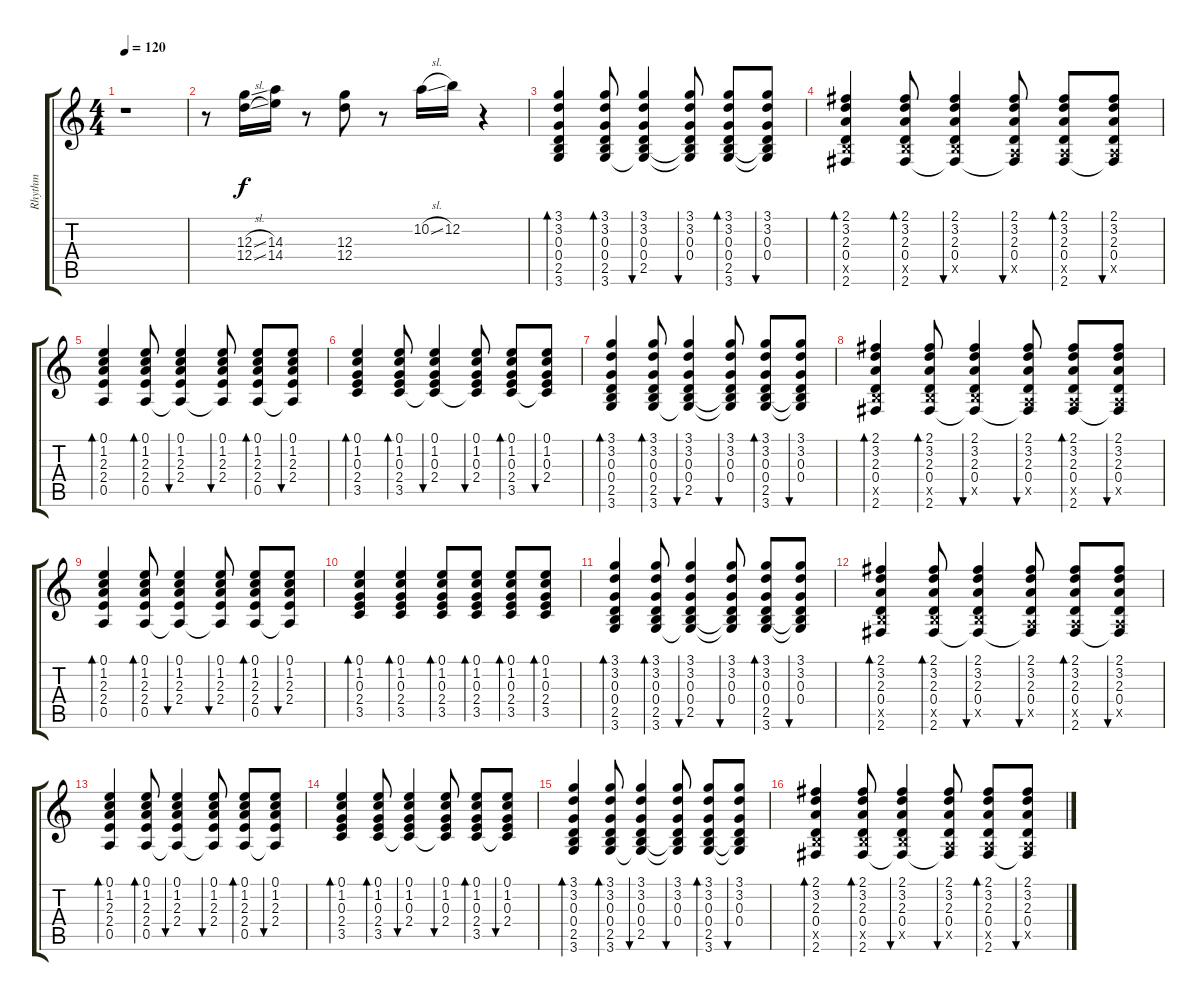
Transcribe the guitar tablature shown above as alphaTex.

\track ("Rhythm" "Rhythm") {instrument overdrivenguitar}
\staff {score tabs}
\tuning (E4 B3 G3 D3 A2 E2) {hide}
\ts (4 4)
\tempo 120
\clef g2
\ks c
r.1{dy f} |
r.8 (12.3{sl} 12.4{sl}).16 (14.3 14.4).16 r.8 (12.3 12.4).8 r.8 10.2{sl}.16 12.2.16 r.4 |
(3.1 3.2 0.3 0.4 2.5 3.6).4{bd 30 volume 7} (3.1 3.2 0.3 0.4 2.5 3.6).8{bd 30} (3.1 3.2 0.3 0.4 2.5 3.6{t}).4{bu 30} (3.1 3.2 0.3 0.4 2.5{t} 3.6{t}).8{bu 30} (3.1 3.2 0.3 0.4 2.5 3.6).8{bd 30} (3.1 3.2 0.3 0.4 2.5{t} 3.6{t}).8{bu 30} |
(2.1 3.2 2.3 0.4 2.5{x} 2.6).4{bd 30} (2.1 3.2 2.3 0.4 2.5{x} 2.6).8{bd 30} (2.1 3.2 2.3 0.4 2.5{x} 2.6{t}).4{bu 30} (2.1 3.2 2.3 0.4 0.5{x} 2.6{t}).8{bu 30} (2.1 3.2 2.3 0.4 0.5{x} 2.6).8{bd 30} (2.1 3.2 2.3 0.4 0.5{x} 2.6{t}).8{bu 30} |
(0.1 1.2 2.3 2.4 0.5).4{bd 30} (0.1 1.2 2.3 2.4 0.5).8{bd 30} (0.1 1.2 2.3 2.4 0.5{t}).4{bu 30} (0.1 1.2 2.3 2.4 0.5{t}).8{bu 30} (0.1 1.2 2.3 2.4 0.5).8{bd 30} (0.1 1.2 2.3 2.4 0.5{t}).8{bu 30} |
(0.1 1.2 0.3 2.4 3.5).4{bd 30} (0.1 1.2 0.3 2.4 3.5).8{bd 30} (0.1 1.2 0.3 2.4 3.5{t}).4{bu 30} (0.1 1.2 0.3 2.4 3.5{t}).8{bu 30} (0.1 1.2 0.3 2.4 3.5).8{bd 30} (0.1 1.2 0.3 2.4 3.5{t}).8{bu 30} |
(3.1 3.2 0.3 0.4 2.5 3.6).4{bd 30} (3.1 3.2 0.3 0.4 2.5 3.6).8{bd 30} (3.1 3.2 0.3 0.4 2.5 3.6{t}).4{bu 30} (3.1 3.2 0.3 0.4 2.5{t} 3.6{t}).8{bu 30} (3.1 3.2 0.3 0.4 2.5 3.6).8{bd 30} (3.1 3.2 0.3 0.4 2.5{t} 3.6{t}).8{bu 30} |
(2.1 3.2 2.3 0.4 2.5{x} 2.6).4{bd 30} (2.1 3.2 2.3 0.4 2.5{x} 2.6).8{bd 30} (2.1 3.2 2.3 0.4 2.5{x} 2.6{t}).4{bu 30} (2.1 3.2 2.3 0.4 0.5{x} 2.6{t}).8{bu 30} (2.1 3.2 2.3 0.4 0.5{x} 2.6).8{bd 30} (2.1 3.2 2.3 0.4 0.5{x} 2.6{t}).8{bu 30} |
(0.1 1.2 2.3 2.4 0.5).4{bd 30} (0.1 1.2 2.3 2.4 0.5).8{bd 30} (0.1 1.2 2.3 2.4 0.5{t}).4{bu 30} (0.1 1.2 2.3 2.4 0.5{t}).8{bu 30} (0.1 1.2 2.3 2.4 0.5).8{bd 30} (0.1 1.2 2.3 2.4 0.5{t}).8{bu 30} |
(0.1 1.2 0.3 2.4 3.5).4{bd 30} (0.1 1.2 0.3 2.4 3.5).4{bd 30} (0.1 1.2 0.3 2.4 3.5).8{bd 30} (0.1 1.2 0.3 2.4 3.5).8{bd 30} (0.1 1.2 0.3 2.4 3.5).8{bd 30} (0.1 1.2 0.3 2.4 3.5).8{bd 30} |
(3.1 3.2 0.3 0.4 2.5 3.6).4{bd 30} (3.1 3.2 0.3 0.4 2.5 3.6).8{bd 30} (3.1 3.2 0.3 0.4 2.5 3.6{t}).4{bu 30} (3.1 3.2 0.3 0.4 2.5{t} 3.6{t}).8{bu 30} (3.1 3.2 0.3 0.4 2.5 3.6).8{bd 30} (3.1 3.2 0.3 0.4 2.5{t} 3.6{t}).8{bu 30} |
(2.1 3.2 2.3 0.4 2.5{x} 2.6).4{bd 30} (2.1 3.2 2.3 0.4 2.5{x} 2.6).8{bd 30} (2.1 3.2 2.3 0.4 2.5{x} 2.6{t}).4{bu 30} (2.1 3.2 2.3 0.4 0.5{x} 2.6{t}).8{bu 30} (2.1 3.2 2.3 0.4 0.5{x} 2.6).8{bd 30} (2.1 3.2 2.3 0.4 0.5{x} 2.6{t}).8{bu 30} |
(0.1 1.2 2.3 2.4 0.5).4{bd 30} (0.1 1.2 2.3 2.4 0.5).8{bd 30} (0.1 1.2 2.3 2.4 0.5{t}).4{bu 30} (0.1 1.2 2.3 2.4 0.5{t}).8{bu 30} (0.1 1.2 2.3 2.4 0.5).8{bd 30} (0.1 1.2 2.3 2.4 0.5{t}).8{bu 30} |
(0.1 1.2 0.3 2.4 3.5).4{bd 30} (0.1 1.2 0.3 2.4 3.5).8{bd 30} (0.1 1.2 0.3 2.4 3.5{t}).4{bu 30} (0.1 1.2 0.3 2.4 3.5{t}).8{bu 30} (0.1 1.2 0.3 2.4 3.5).8{bd 30} (0.1 1.2 0.3 2.4 3.5{t}).8{bu 30} |
(3.1 3.2 0.3 0.4 2.5 3.6).4{bd 30} (3.1 3.2 0.3 0.4 2.5 3.6).8{bd 30} (3.1 3.2 0.3 0.4 2.5 3.6{t}).4{bu 30} (3.1 3.2 0.3 0.4 2.5{t} 3.6{t}).8{bu 30} (3.1 3.2 0.3 0.4 2.5 3.6).8{bd 30} (3.1 3.2 0.3 0.4 2.5{t} 3.6{t}).8{bu 30} |
(2.1 3.2 2.3 0.4 2.5{x} 2.6).4{bd 30} (2.1 3.2 2.3 0.4 2.5{x} 2.6).8{bd 30} (2.1 3.2 2.3 0.4 2.5{x} 2.6{t}).4{bu 30} (2.1 3.2 2.3 0.4 0.5{x} 2.6{t}).8{bu 30} (2.1 3.2 2.3 0.4 0.5{x} 2.6).8{bd 30} (2.1 3.2 2.3 0.4 0.5{x} 2.6{t}).8{bu 30}
